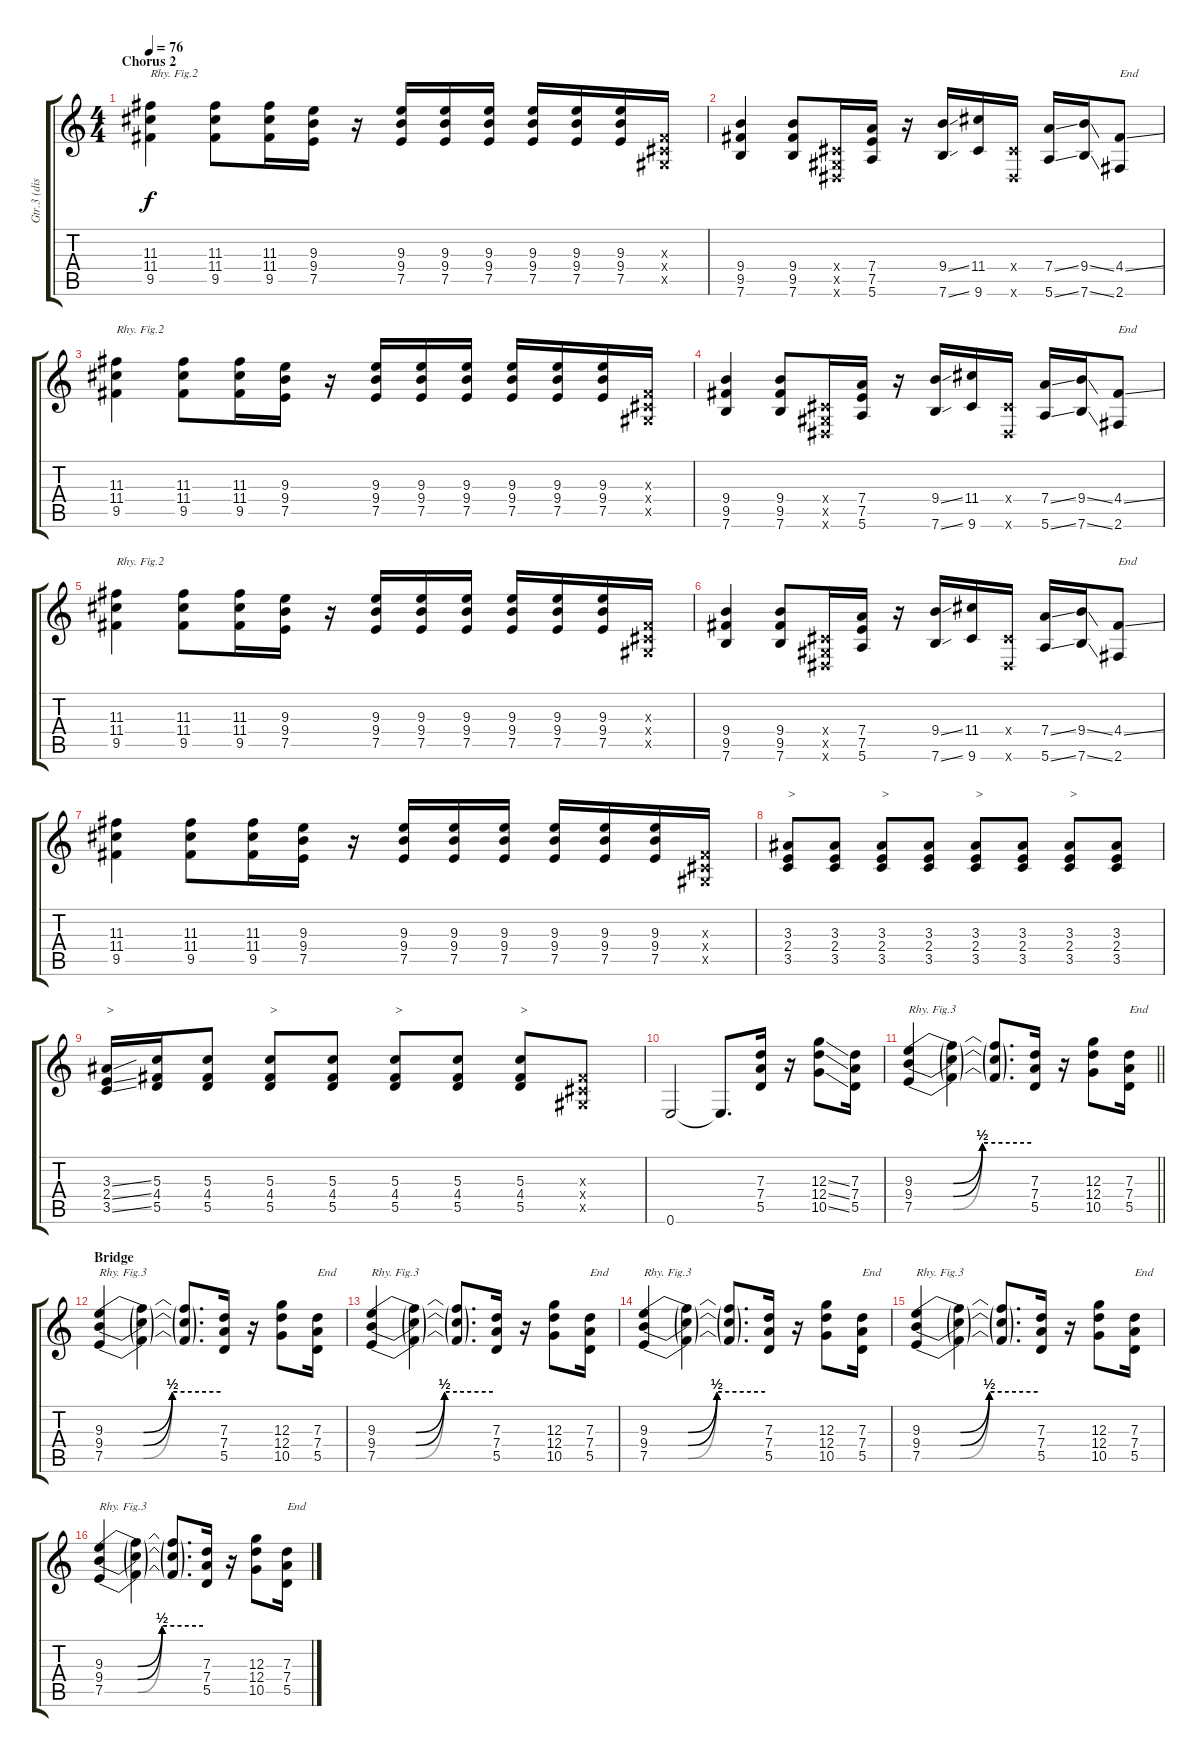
\track ("Gtr.3 (dist.)" "Gtr.3 (dis") {instrument distortionguitar}
\staff {score tabs}
\tuning (E4 B3 G3 D3 A2 E2) {hide}
\ts (4 4)
\section ("" "Chorus 2")
\tempo 76
\clef g2
\ks c
(11.3 11.4 9.5).4{txt "Rhy. Fig.2" dy f} (11.3 11.4 9.5).8 (11.3 11.4 9.5).16 (9.3 9.4 7.5).16 r.16 (9.3 9.4 7.5).16 (9.3 9.4 7.5).16 (9.3 9.4 7.5).16 (9.3 9.4 7.5).16 (9.3 9.4 7.5).16 (9.3 9.4 7.5).16 (-1.3{x} -1.4{x} -1.5{x}).16 |
(9.4 9.5 7.6).4 (9.4 9.5 7.6).8 (-1.4{x} -1.5{x} -1.6{x}).16 (7.4 7.5 5.6).16 r.16 (9.4{ss} 7.6{ss}).16 (11.4 9.6).16 (-1.4{x} -1.6{x}).16 (7.4{ss} 5.6{ss}).16 (9.4{ss} 7.6{ss}).16 (4.4{ss} 2.6).8{txt "End"} |
(11.3 11.4 9.5).4{txt "Rhy. Fig.2"} (11.3 11.4 9.5).8 (11.3 11.4 9.5).16 (9.3 9.4 7.5).16 r.16 (9.3 9.4 7.5).16 (9.3 9.4 7.5).16 (9.3 9.4 7.5).16 (9.3 9.4 7.5).16 (9.3 9.4 7.5).16 (9.3 9.4 7.5).16 (-1.3{x} -1.4{x} -1.5{x}).16 |
(9.4 9.5 7.6).4 (9.4 9.5 7.6).8 (-1.4{x} -1.5{x} -1.6{x}).16 (7.4 7.5 5.6).16 r.16 (9.4{ss} 7.6{ss}).16 (11.4 9.6).16 (-1.4{x} -1.6{x}).16 (7.4{ss} 5.6{ss}).16 (9.4{ss} 7.6{ss}).16 (4.4{ss} 2.6).8{txt "End"} |
(11.3 11.4 9.5).4{txt "Rhy. Fig.2"} (11.3 11.4 9.5).8 (11.3 11.4 9.5).16 (9.3 9.4 7.5).16 r.16 (9.3 9.4 7.5).16 (9.3 9.4 7.5).16 (9.3 9.4 7.5).16 (9.3 9.4 7.5).16 (9.3 9.4 7.5).16 (9.3 9.4 7.5).16 (-1.3{x} -1.4{x} -1.5{x}).16 |
(9.4 9.5 7.6).4 (9.4 9.5 7.6).8 (-1.4{x} -1.5{x} -1.6{x}).16 (7.4 7.5 5.6).16 r.16 (9.4{ss} 7.6{ss}).16 (11.4 9.6).16 (-1.4{x} -1.6{x}).16 (7.4{ss} 5.6{ss}).16 (9.4{ss} 7.6{ss}).16 (4.4{ss} 2.6).8{txt "End"} |
(11.3 11.4 9.5).4 (11.3 11.4 9.5).8 (11.3 11.4 9.5).16 (9.3 9.4 7.5).16 r.16 (9.3 9.4 7.5).16 (9.3 9.4 7.5).16 (9.3 9.4 7.5).16 (9.3 9.4 7.5).16 (9.3 9.4 7.5).16 (9.3 9.4 7.5).16 (-1.3{x} -1.4{x} -1.5{x}).16 |
(3.3 2.4 3.5).8{txt ">"} (3.3 2.4 3.5).8 (3.3 2.4 3.5).8{txt ">"} (3.3 2.4 3.5).8 (3.3 2.4 3.5).8{txt ">"} (3.3 2.4 3.5).8 (3.3 2.4 3.5).8{txt ">"} (3.3 2.4 3.5).8 |
(3.3{ss} 2.4{ss} 3.5{ss}).16{txt ">"} (5.3 4.4 5.5).16 (5.3 4.4 5.5).8 (5.3 4.4 5.5).8{txt ">"} (5.3 4.4 5.5).8 (5.3 4.4 5.5).8{txt ">"} (5.3 4.4 5.5).8 (5.3 4.4 5.5).8{txt ">"} (-1.3{x} -1.4{x} -1.5{x}).8 |
0.6.2 0.6{t}.8{d} (7.3 7.4 5.5).16 r.16 (12.3{ss} 12.4{ss} 10.5{ss}).8 (7.3 7.4 5.5).16 |
\barLineRight lightlight
(9.3{be (custom 0 0 20 0 35 2 60 2)} 9.4{be (custom 0 0 20 0 35 2 60 2)} 7.5{be (custom 0 0 20 0 35 2 60 2)}).4{txt "Rhy. Fig.3"} (9.3{t} 9.4{t} 7.5{t}).4 (9.3{t} 9.4{t} 7.5{t}).8{d} (7.3 7.4 5.5).16 r.16 (12.3 12.4 10.5).8 (7.3 7.4 5.5).16{txt "End"} |
\section ("" "Bridge")
(9.3{be (custom 0 0 20 0 35 2 60 2)} 9.4{be (custom 0 0 20 0 35 2 60 2)} 7.5{be (custom 0 0 20 0 35 2 60 2)}).4{txt "Rhy. Fig.3"} (9.3{t} 9.4{t} 7.5{t}).4 (9.3{t} 9.4{t} 7.5{t}).8{d} (7.3 7.4 5.5).16 r.16 (12.3 12.4 10.5).8 (7.3 7.4 5.5).16{txt "End"} |
(9.3{be (custom 0 0 20 0 35 2 60 2)} 9.4{be (custom 0 0 20 0 35 2 60 2)} 7.5{be (custom 0 0 20 0 35 2 60 2)}).4{txt "Rhy. Fig.3"} (9.3{t} 9.4{t} 7.5{t}).4 (9.3{t} 9.4{t} 7.5{t}).8{d} (7.3 7.4 5.5).16 r.16 (12.3 12.4 10.5).8 (7.3 7.4 5.5).16{txt "End"} |
(9.3{be (custom 0 0 20 0 35 2 60 2)} 9.4{be (custom 0 0 20 0 35 2 60 2)} 7.5{be (custom 0 0 20 0 35 2 60 2)}).4{txt "Rhy. Fig.3"} (9.3{t} 9.4{t} 7.5{t}).4 (9.3{t} 9.4{t} 7.5{t}).8{d} (7.3 7.4 5.5).16 r.16 (12.3 12.4 10.5).8 (7.3 7.4 5.5).16{txt "End"} |
(9.3{be (custom 0 0 20 0 35 2 60 2)} 9.4{be (custom 0 0 20 0 35 2 60 2)} 7.5{be (custom 0 0 20 0 35 2 60 2)}).4{txt "Rhy. Fig.3"} (9.3{t} 9.4{t} 7.5{t}).4 (9.3{t} 9.4{t} 7.5{t}).8{d} (7.3 7.4 5.5).16 r.16 (12.3 12.4 10.5).8 (7.3 7.4 5.5).16{txt "End"} |
(9.3{be (custom 0 0 20 0 35 2 60 2)} 9.4{be (custom 0 0 20 0 35 2 60 2)} 7.5{be (custom 0 0 20 0 35 2 60 2)}).4{txt "Rhy. Fig.3"} (9.3{t} 9.4{t} 7.5{t}).4 (9.3{t} 9.4{t} 7.5{t}).8{d} (7.3 7.4 5.5).16 r.16 (12.3 12.4 10.5).8 (7.3 7.4 5.5).16{txt "End"}
